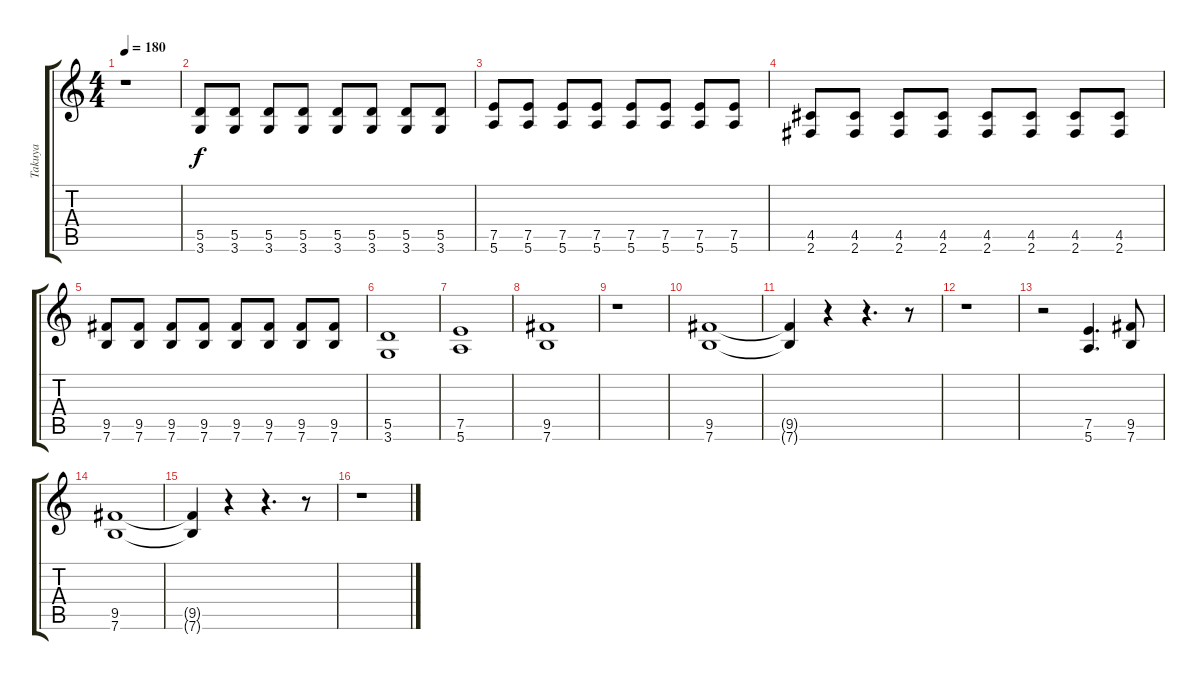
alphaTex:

\track ("Takuya" "Takuya") {instrument overdrivenguitar}
\staff {score tabs}
\tuning (E4 B3 G3 D3 A2 E2) {hide}
\ts (4 4)
\tempo 180
\clef g2
\ks c
r.1{dy f} |
(5.5 3.6).8 (5.5 3.6).8 (5.5 3.6).8 (5.5 3.6).8 (5.5 3.6).8 (5.5 3.6).8 (5.5 3.6).8 (5.5 3.6).8 |
(7.5 5.6).8 (7.5 5.6).8 (7.5 5.6).8 (7.5 5.6).8 (7.5 5.6).8 (7.5 5.6).8 (7.5 5.6).8 (7.5 5.6).8 |
(4.5 2.6).8 (4.5 2.6).8 (4.5 2.6).8 (4.5 2.6).8 (4.5 2.6).8 (4.5 2.6).8 (4.5 2.6).8 (4.5 2.6).8 |
(9.5 7.6).8 (9.5 7.6).8 (9.5 7.6).8 (9.5 7.6).8 (9.5 7.6).8 (9.5 7.6).8 (9.5 7.6).8 (9.5 7.6).8 |
(5.5 3.6).1 |
(7.5 5.6).1 |
(9.5 7.6).1 |
r.1 |
(9.5 7.6).1 |
(9.5{t} 7.6{t}).4 r.4 r.4{d} r.8 |
r.1 |
r.2 (7.5 5.6).4{d} (9.5 7.6).8 |
(9.5 7.6).1 |
(9.5{t} 7.6{t}).4 r.4 r.4{d} r.8 |
r.1
